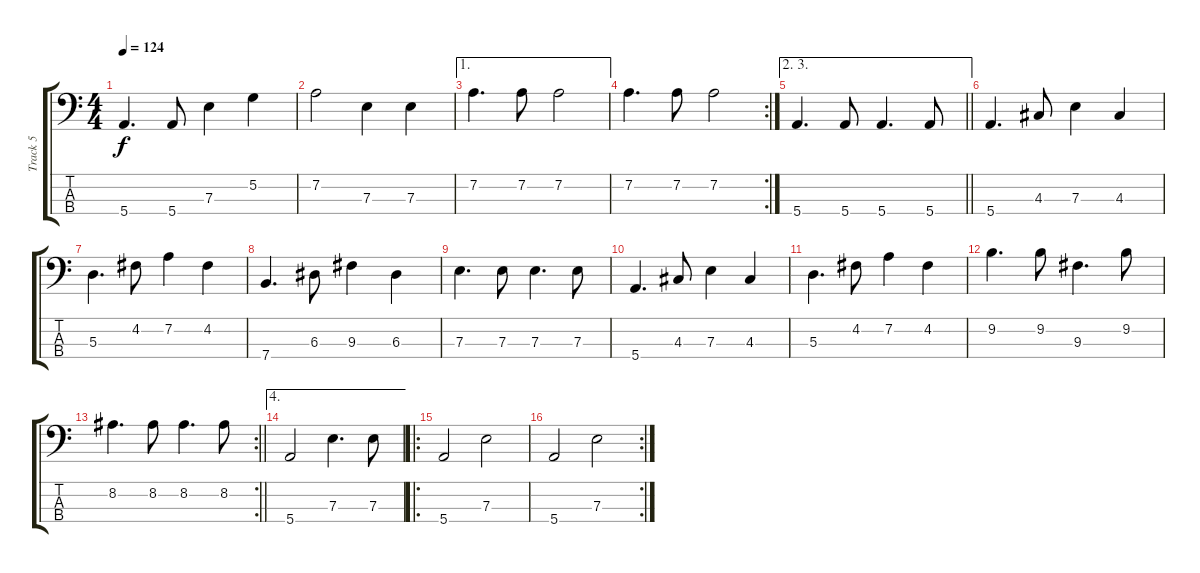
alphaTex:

\track ("Track 5" "Track 5") {instrument electricbassfinger}
\staff {score tabs}
\tuning (G2 D2 A1 E1) {hide}
\ts (4 4)
\tempo 124
\clef f4
\ks c
5.4.4{d dy f} 5.4.8 7.3.4 5.2.4 |
7.2.2 7.3.4 7.3.4 |
\ae 1
7.2.4{d} 7.2.8 7.2.2 |
\rc 2
7.2.4{d} 7.2.8 7.2.2 |
\ae (2 3)
\barLineRight lightlight
5.4.4{d} 5.4.8 5.4.4{d} 5.4.8 |
5.4.4{d} 4.3.8 7.3.4 4.3.4 |
5.3.4{d} 4.2.8 7.2.4 4.2.4 |
7.4.4{d} 6.3.8 9.3.4 6.3.4 |
7.3.4{d} 7.3.8 7.3.4{d} 7.3.8 |
5.4.4{d} 4.3.8 7.3.4 4.3.4 |
5.3.4{d} 4.2.8 7.2.4 4.2.4 |
9.2.4{d} 9.2.8 9.3.4{d} 9.2.8 |
\rc 2
\barLineRight lightlight
8.2.4{d} 8.2.8 8.2.4{d} 8.2.8 |
\ae 4
5.4.2 7.3.4{d} 7.3.8 |
\ro
5.4.2 7.3.2 |
\rc 2
5.4.2 7.3.2
